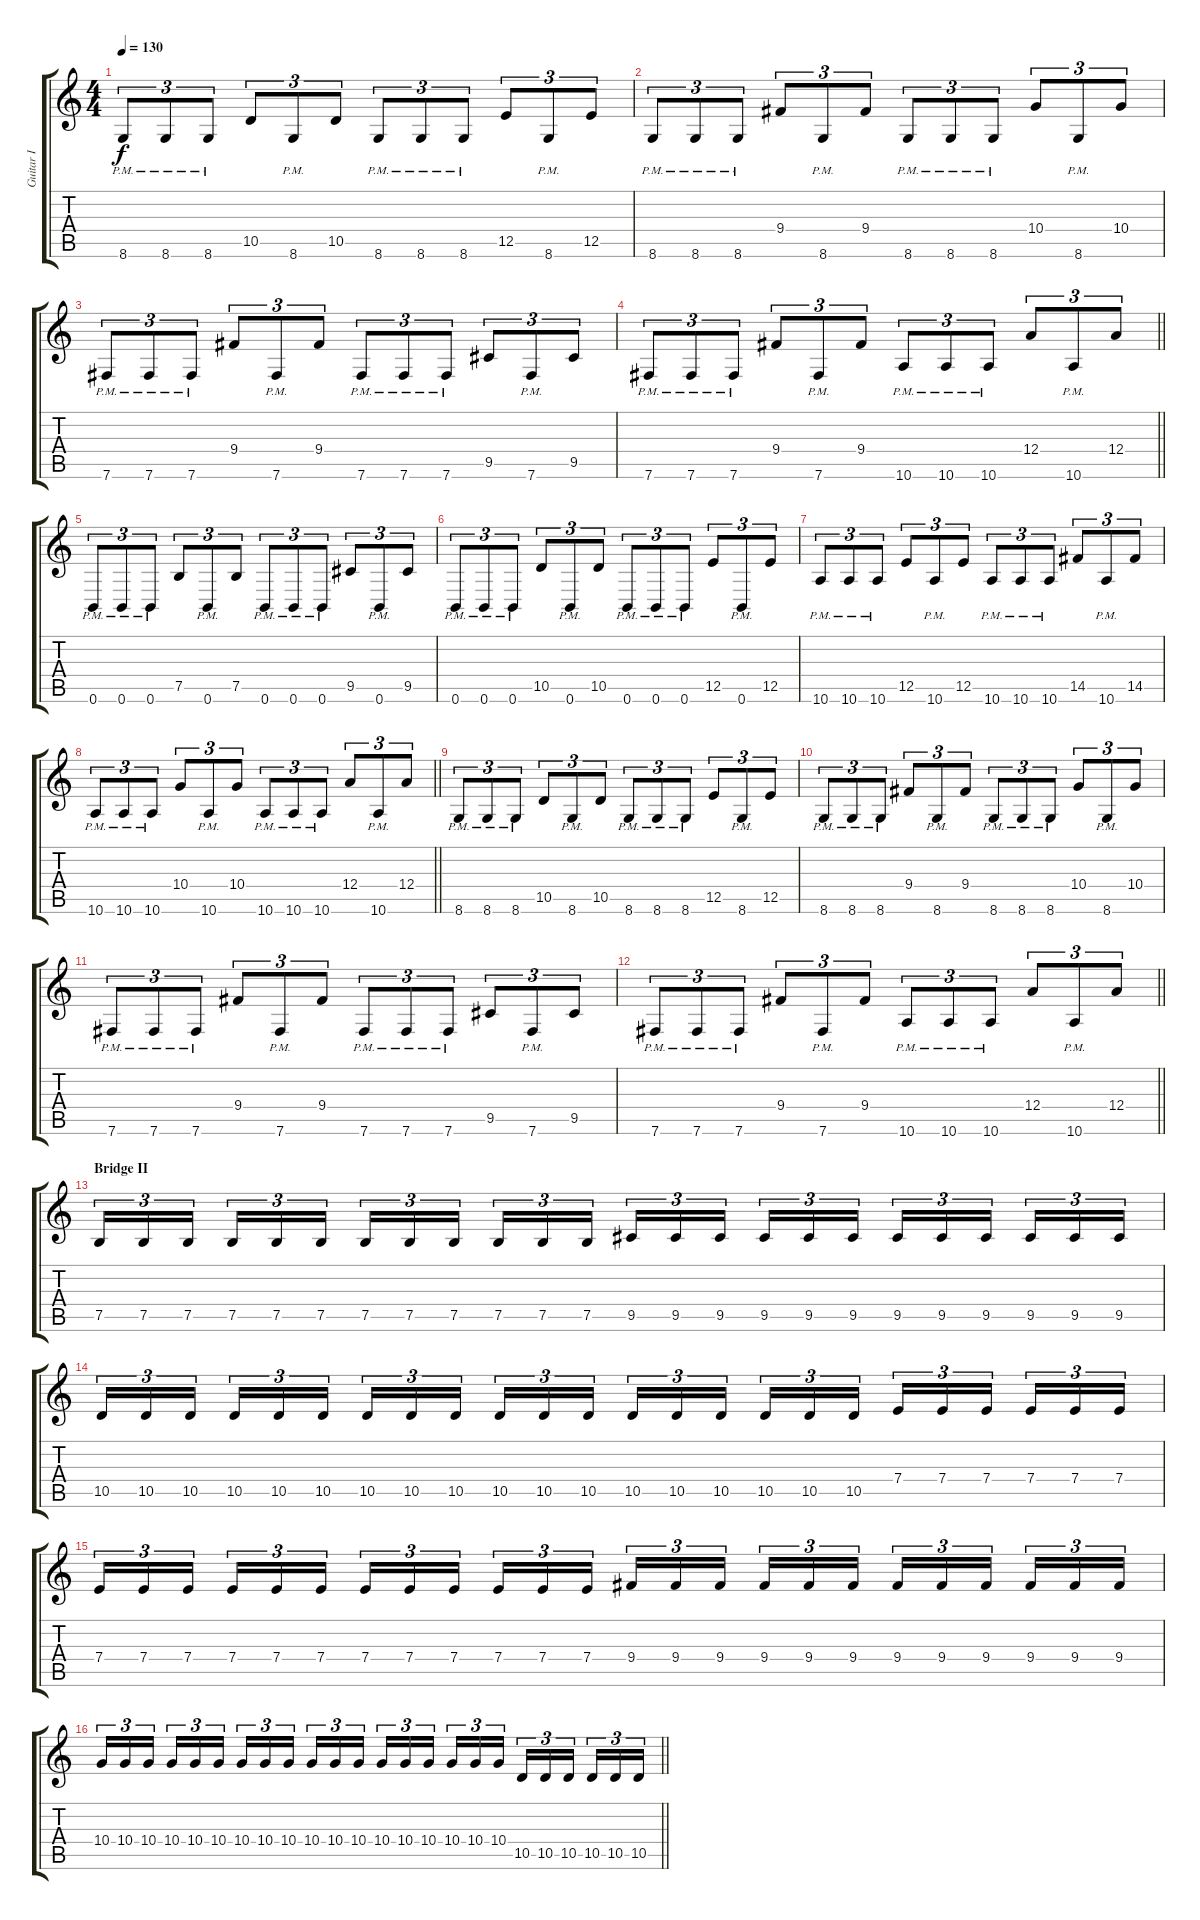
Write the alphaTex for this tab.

\track ("Guitar I" "Guitar I") {instrument distortionguitar}
\staff {score tabs}
\tuning (B3 Gb3 D3 A2 E2 B1) {hide}
\ts (4 4)
\section ("" "")
\tempo 130
\clef g2
\ks c
8.6{pm}.8{tu (3 2) dy f} 8.6{pm}.8{tu (3 2)} 8.6{pm}.8{tu (3 2)} 10.5.8{tu (3 2)} 8.6{pm}.8{tu (3 2)} 10.5.8{tu (3 2)} 8.6{pm}.8{tu (3 2)} 8.6{pm}.8{tu (3 2)} 8.6{pm}.8{tu (3 2)} 12.5.8{tu (3 2)} 8.6{pm}.8{tu (3 2)} 12.5.8{tu (3 2)} |
8.6{pm}.8{tu (3 2)} 8.6{pm}.8{tu (3 2)} 8.6{pm}.8{tu (3 2)} 9.4.8{tu (3 2)} 8.6{pm}.8{tu (3 2)} 9.4.8{tu (3 2)} 8.6{pm}.8{tu (3 2)} 8.6{pm}.8{tu (3 2)} 8.6{pm}.8{tu (3 2)} 10.4.8{tu (3 2)} 8.6{pm}.8{tu (3 2)} 10.4.8{tu (3 2)} |
7.6{pm}.8{tu (3 2)} 7.6{pm}.8{tu (3 2)} 7.6{pm}.8{tu (3 2)} 9.4.8{tu (3 2)} 7.6{pm}.8{tu (3 2)} 9.4.8{tu (3 2)} 7.6{pm}.8{tu (3 2)} 7.6{pm}.8{tu (3 2)} 7.6{pm}.8{tu (3 2)} 9.5.8{tu (3 2)} 7.6{pm}.8{tu (3 2)} 9.5.8{tu (3 2)} |
\barLineRight lightlight
7.6{pm}.8{tu (3 2)} 7.6{pm}.8{tu (3 2)} 7.6{pm}.8{tu (3 2)} 9.4.8{tu (3 2)} 7.6{pm}.8{tu (3 2)} 9.4.8{tu (3 2)} 10.6{pm}.8{tu (3 2)} 10.6{pm}.8{tu (3 2)} 10.6{pm}.8{tu (3 2)} 12.4.8{tu (3 2)} 10.6{pm}.8{tu (3 2)} 12.4.8{tu (3 2)} |
\section ("" "")
0.6{pm}.8{tu (3 2)} 0.6{pm}.8{tu (3 2)} 0.6{pm}.8{tu (3 2)} 7.5.8{tu (3 2)} 0.6{pm}.8{tu (3 2)} 7.5.8{tu (3 2)} 0.6{pm}.8{tu (3 2)} 0.6{pm}.8{tu (3 2)} 0.6{pm}.8{tu (3 2)} 9.5.8{tu (3 2)} 0.6{pm}.8{tu (3 2)} 9.5.8{tu (3 2)} |
0.6{pm}.8{tu (3 2)} 0.6{pm}.8{tu (3 2)} 0.6{pm}.8{tu (3 2)} 10.5.8{tu (3 2)} 0.6{pm}.8{tu (3 2)} 10.5.8{tu (3 2)} 0.6{pm}.8{tu (3 2)} 0.6{pm}.8{tu (3 2)} 0.6{pm}.8{tu (3 2)} 12.5.8{tu (3 2)} 0.6{pm}.8{tu (3 2)} 12.5.8{tu (3 2)} |
10.6{pm}.8{tu (3 2)} 10.6{pm}.8{tu (3 2)} 10.6{pm}.8{tu (3 2)} 12.5.8{tu (3 2)} 10.6{pm}.8{tu (3 2)} 12.5.8{tu (3 2)} 10.6{pm}.8{tu (3 2)} 10.6{pm}.8{tu (3 2)} 10.6{pm}.8{tu (3 2)} 14.5.8{tu (3 2)} 10.6{pm}.8{tu (3 2)} 14.5.8{tu (3 2)} |
\barLineRight lightlight
10.6{pm}.8{tu (3 2)} 10.6{pm}.8{tu (3 2)} 10.6{pm}.8{tu (3 2)} 10.4.8{tu (3 2)} 10.6{pm}.8{tu (3 2)} 10.4.8{tu (3 2)} 10.6{pm}.8{tu (3 2)} 10.6{pm}.8{tu (3 2)} 10.6{pm}.8{tu (3 2)} 12.4.8{tu (3 2)} 10.6{pm}.8{tu (3 2)} 12.4.8{tu (3 2)} |
\section ("" "")
8.6{pm}.8{tu (3 2)} 8.6{pm}.8{tu (3 2)} 8.6{pm}.8{tu (3 2)} 10.5.8{tu (3 2)} 8.6{pm}.8{tu (3 2)} 10.5.8{tu (3 2)} 8.6{pm}.8{tu (3 2)} 8.6{pm}.8{tu (3 2)} 8.6{pm}.8{tu (3 2)} 12.5.8{tu (3 2)} 8.6{pm}.8{tu (3 2)} 12.5.8{tu (3 2)} |
8.6{pm}.8{tu (3 2)} 8.6{pm}.8{tu (3 2)} 8.6{pm}.8{tu (3 2)} 9.4.8{tu (3 2)} 8.6{pm}.8{tu (3 2)} 9.4.8{tu (3 2)} 8.6{pm}.8{tu (3 2)} 8.6{pm}.8{tu (3 2)} 8.6{pm}.8{tu (3 2)} 10.4.8{tu (3 2)} 8.6{pm}.8{tu (3 2)} 10.4.8{tu (3 2)} |
7.6{pm}.8{tu (3 2)} 7.6{pm}.8{tu (3 2)} 7.6{pm}.8{tu (3 2)} 9.4.8{tu (3 2)} 7.6{pm}.8{tu (3 2)} 9.4.8{tu (3 2)} 7.6{pm}.8{tu (3 2)} 7.6{pm}.8{tu (3 2)} 7.6{pm}.8{tu (3 2)} 9.5.8{tu (3 2)} 7.6{pm}.8{tu (3 2)} 9.5.8{tu (3 2)} |
\barLineRight lightlight
7.6{pm}.8{tu (3 2)} 7.6{pm}.8{tu (3 2)} 7.6{pm}.8{tu (3 2)} 9.4.8{tu (3 2)} 7.6{pm}.8{tu (3 2)} 9.4.8{tu (3 2)} 10.6{pm}.8{tu (3 2)} 10.6{pm}.8{tu (3 2)} 10.6{pm}.8{tu (3 2)} 12.4.8{tu (3 2)} 10.6{pm}.8{tu (3 2)} 12.4.8{tu (3 2)} |
\section ("" "Bridge II")
7.5.16{tu (3 2)} 7.5.16{tu (3 2)} 7.5.16{tu (3 2) beam splitsecondary} 7.5.16{tu (3 2)} 7.5.16{tu (3 2)} 7.5.16{tu (3 2)} 7.5.16{tu (3 2)} 7.5.16{tu (3 2)} 7.5.16{tu (3 2) beam splitsecondary} 7.5.16{tu (3 2)} 7.5.16{tu (3 2)} 7.5.16{tu (3 2)} 9.5.16{tu (3 2)} 9.5.16{tu (3 2)} 9.5.16{tu (3 2) beam splitsecondary} 9.5.16{tu (3 2)} 9.5.16{tu (3 2)} 9.5.16{tu (3 2)} 9.5.16{tu (3 2)} 9.5.16{tu (3 2)} 9.5.16{tu (3 2) beam splitsecondary} 9.5.16{tu (3 2)} 9.5.16{tu (3 2)} 9.5.16{tu (3 2)} |
10.5.16{tu (3 2)} 10.5.16{tu (3 2)} 10.5.16{tu (3 2) beam splitsecondary} 10.5.16{tu (3 2)} 10.5.16{tu (3 2)} 10.5.16{tu (3 2)} 10.5.16{tu (3 2)} 10.5.16{tu (3 2)} 10.5.16{tu (3 2) beam splitsecondary} 10.5.16{tu (3 2)} 10.5.16{tu (3 2)} 10.5.16{tu (3 2)} 10.5.16{tu (3 2)} 10.5.16{tu (3 2)} 10.5.16{tu (3 2) beam splitsecondary} 10.5.16{tu (3 2)} 10.5.16{tu (3 2)} 10.5.16{tu (3 2)} 7.4.16{tu (3 2)} 7.4.16{tu (3 2)} 7.4.16{tu (3 2) beam splitsecondary} 7.4.16{tu (3 2)} 7.4.16{tu (3 2)} 7.4.16{tu (3 2)} |
7.4.16{tu (3 2)} 7.4.16{tu (3 2)} 7.4.16{tu (3 2) beam splitsecondary} 7.4.16{tu (3 2)} 7.4.16{tu (3 2)} 7.4.16{tu (3 2)} 7.4.16{tu (3 2)} 7.4.16{tu (3 2)} 7.4.16{tu (3 2) beam splitsecondary} 7.4.16{tu (3 2)} 7.4.16{tu (3 2)} 7.4.16{tu (3 2)} 9.4.16{tu (3 2)} 9.4.16{tu (3 2)} 9.4.16{tu (3 2) beam splitsecondary} 9.4.16{tu (3 2)} 9.4.16{tu (3 2)} 9.4.16{tu (3 2)} 9.4.16{tu (3 2)} 9.4.16{tu (3 2)} 9.4.16{tu (3 2) beam splitsecondary} 9.4.16{tu (3 2)} 9.4.16{tu (3 2)} 9.4.16{tu (3 2)} |
\barLineRight lightlight
10.4.16{tu (3 2)} 10.4.16{tu (3 2)} 10.4.16{tu (3 2) beam splitsecondary} 10.4.16{tu (3 2)} 10.4.16{tu (3 2)} 10.4.16{tu (3 2)} 10.4.16{tu (3 2)} 10.4.16{tu (3 2)} 10.4.16{tu (3 2) beam splitsecondary} 10.4.16{tu (3 2)} 10.4.16{tu (3 2)} 10.4.16{tu (3 2)} 10.4.16{tu (3 2)} 10.4.16{tu (3 2)} 10.4.16{tu (3 2) beam splitsecondary} 10.4.16{tu (3 2)} 10.4.16{tu (3 2)} 10.4.16{tu (3 2)} 10.5.16{tu (3 2)} 10.5.16{tu (3 2)} 10.5.16{tu (3 2) beam splitsecondary} 10.5.16{tu (3 2)} 10.5.16{tu (3 2)} 10.5.16{tu (3 2)}
